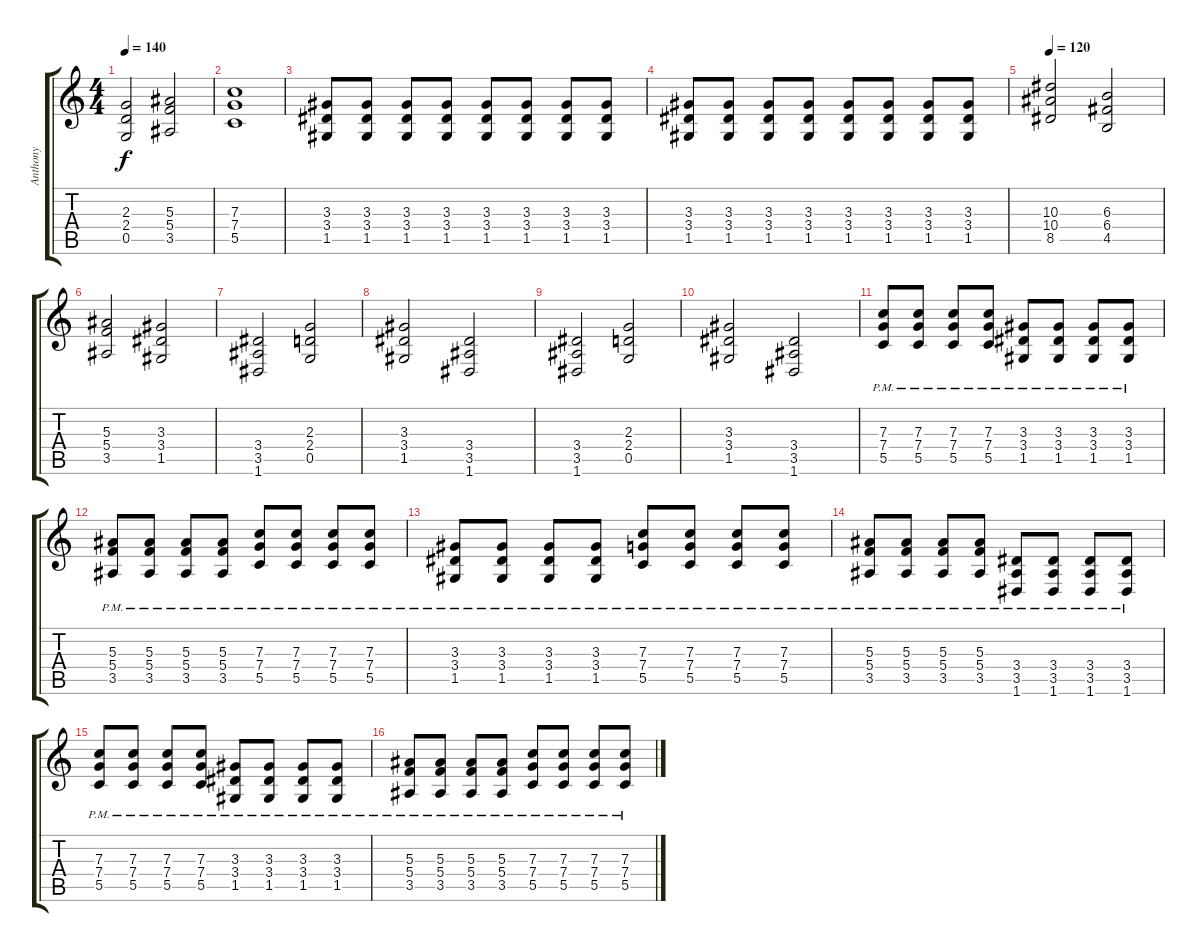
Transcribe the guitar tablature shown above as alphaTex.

\track ("Anthony" "Anthony") {instrument distortionguitar}
\staff {score tabs}
\tuning (D4 A3 F3 C3 G2 D2) {hide}
\ts (4 4)
\tempo 140
\clef g2
\ks c
(2.3 2.4 0.5).2{dy f} (5.3 5.4 3.5).2 |
(7.3 7.4 5.5).1 |
(3.3 3.4 1.5).8 (3.3 3.4 1.5).8 (3.3 3.4 1.5).8 (3.3 3.4 1.5).8 (3.3 3.4 1.5).8 (3.3 3.4 1.5).8 (3.3 3.4 1.5).8 (3.3 3.4 1.5).8 |
(3.3 3.4 1.5).8 (3.3 3.4 1.5).8 (3.3 3.4 1.5).8 (3.3 3.4 1.5).8 (3.3 3.4 1.5).8 (3.3 3.4 1.5).8 (3.3 3.4 1.5).8 (3.3 3.4 1.5).8 |
\tempo 120
(10.3 10.4 8.5).2 (6.3 6.4 4.5).2 |
(5.3 5.4 3.5).2 (3.3 3.4 1.5).2 |
(3.4 3.5 1.6).2 (2.3 2.4 0.5).2 |
(3.3 3.4 1.5).2 (3.4 3.5 1.6).2 |
(3.4 3.5 1.6).2 (2.3 2.4 0.5).2 |
(3.3 3.4 1.5).2 (3.4 3.5 1.6).2 |
(7.3{pm} 7.4{pm} 5.5{pm}).8 (7.3{pm} 7.4{pm} 5.5{pm}).8 (7.3{pm} 7.4{pm} 5.5{pm}).8 (7.3{pm} 7.4{pm} 5.5{pm}).8 (3.3{pm} 3.4{pm} 1.5{pm}).8 (3.3{pm} 3.4{pm} 1.5{pm}).8 (3.3{pm} 3.4{pm} 1.5{pm}).8 (3.3{pm} 3.4{pm} 1.5{pm}).8 |
(5.3{pm} 5.4{pm} 3.5{pm}).8 (5.3{pm} 5.4{pm} 3.5{pm}).8 (5.3{pm} 5.4{pm} 3.5{pm}).8 (5.3{pm} 5.4{pm} 3.5{pm}).8 (7.3{pm} 7.4{pm} 5.5{pm}).8 (7.3{pm} 7.4{pm} 5.5{pm}).8 (7.3{pm} 7.4{pm} 5.5{pm}).8 (7.3{pm} 7.4{pm} 5.5{pm}).8 |
(3.3{pm} 3.4{pm} 1.5{pm}).8 (3.3{pm} 3.4{pm} 1.5{pm}).8 (3.3{pm} 3.4{pm} 1.5{pm}).8 (3.3{pm} 3.4{pm} 1.5{pm}).8 (7.3{pm} 7.4{pm} 5.5{pm}).8 (7.3{pm} 7.4{pm} 5.5{pm}).8 (7.3{pm} 7.4{pm} 5.5{pm}).8 (7.3{pm} 7.4{pm} 5.5{pm}).8 |
(5.3{pm} 5.4{pm} 3.5{pm}).8 (5.3{pm} 5.4{pm} 3.5{pm}).8 (5.3{pm} 5.4{pm} 3.5{pm}).8 (5.3{pm} 5.4{pm} 3.5{pm}).8 (3.4{pm} 3.5{pm} 1.6{pm}).8 (3.4{pm} 3.5{pm} 1.6{pm}).8 (3.4{pm} 3.5{pm} 1.6{pm}).8 (3.4{pm} 3.5{pm} 1.6{pm}).8 |
(7.3{pm} 7.4{pm} 5.5{pm}).8 (7.3{pm} 7.4{pm} 5.5{pm}).8 (7.3{pm} 7.4{pm} 5.5{pm}).8 (7.3{pm} 7.4{pm} 5.5{pm}).8 (3.3{pm} 3.4{pm} 1.5{pm}).8 (3.3{pm} 3.4{pm} 1.5{pm}).8 (3.3{pm} 3.4{pm} 1.5{pm}).8 (3.3{pm} 3.4{pm} 1.5{pm}).8 |
(5.3{pm} 5.4{pm} 3.5{pm}).8 (5.3{pm} 5.4{pm} 3.5{pm}).8 (5.3{pm} 5.4{pm} 3.5{pm}).8 (5.3{pm} 5.4{pm} 3.5{pm}).8 (7.3{pm} 7.4{pm} 5.5{pm}).8 (7.3{pm} 7.4{pm} 5.5{pm}).8 (7.3{pm} 7.4{pm} 5.5{pm}).8 (7.3{pm} 7.4{pm} 5.5{pm}).8
